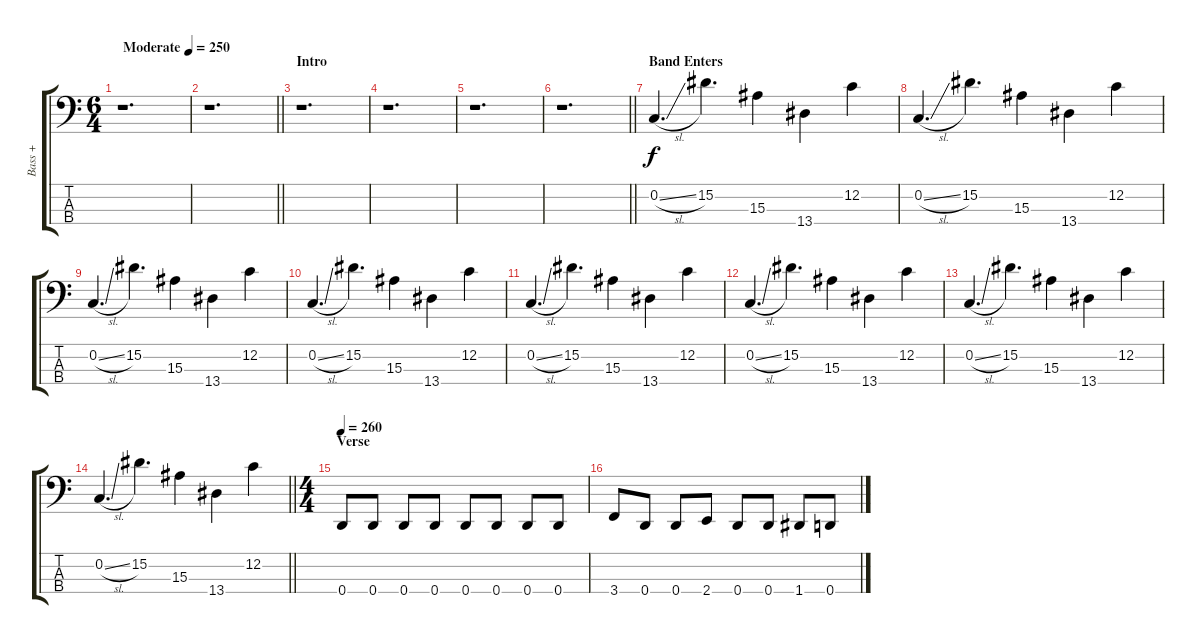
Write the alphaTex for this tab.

\track ("Bass +" "Bass +") {instrument electricbasspick}
\staff {score tabs}
\tuning (F2 C2 G1 D1) {hide}
\ts (6 4)
\tempo (250 "Moderate")
\clef f4
\ks c
r.1{d dy f instrument electricbasspick} |
\barLineRight lightlight
r.1{d} |
\section ("" "Intro")
r.1{d} |
r.1{d} |
r.1{d} |
\barLineRight lightlight
r.1{d} |
\section ("" "Band Enters")
0.2{sl}.4{d} 15.2.4{d} 15.3.4 13.4.4 12.2.4 |
0.2{sl}.4{d} 15.2.4{d} 15.3.4 13.4.4 12.2.4 |
0.2{sl}.4{d} 15.2.4{d} 15.3.4 13.4.4 12.2.4 |
0.2{sl}.4{d} 15.2.4{d} 15.3.4 13.4.4 12.2.4 |
0.2{sl}.4{d} 15.2.4{d} 15.3.4 13.4.4 12.2.4 |
0.2{sl}.4{d} 15.2.4{d} 15.3.4 13.4.4 12.2.4 |
0.2{sl}.4{d} 15.2.4{d} 15.3.4 13.4.4 12.2.4 |
\barLineRight lightlight
0.2{sl}.4{d} 15.2.4{d} 15.3.4 13.4.4 12.2.4 |
\ts (4 4)
\section ("" "Verse")
\tempo 260
0.4.8 0.4.8 0.4.8 0.4.8 0.4.8 0.4.8 0.4.8 0.4.8 |
3.4.8 0.4.8 0.4.8 2.4.8 0.4.8 0.4.8 1.4.8 0.4.8
